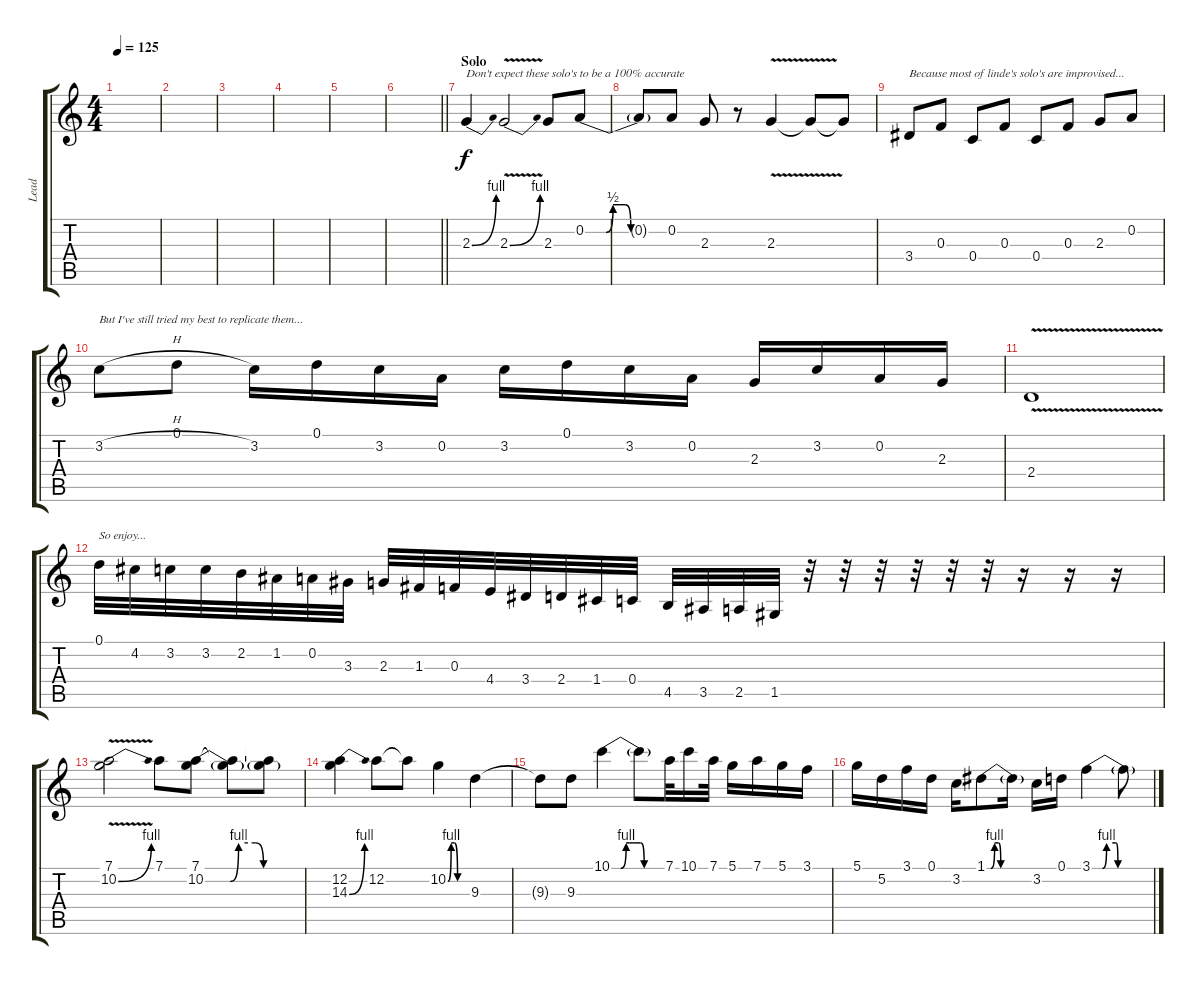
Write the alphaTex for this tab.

\track ("Lead" "Lead") {instrument distortionguitar}
\staff {score tabs}
\tuning (D4 A3 F3 C3 G2 D2) {hide}
\ts (4 4)
\tempo 125
\clef g2
\ks c
|
|
|
|
|
\barLineRight lightlight
|
\section ("" "Solo")
2.3{be (bend 0 0 60 4)}.4{txt "Don't expect these solo's to be a 100% accurate" volume 16 instrument distortionguitar} 2.3{be (bend 0 0 60 4) v}.2 2.3.8 0.2{be (custom 0 0 10 0 15 0 20 2 25 2 29 2 33 0 60 0)}.8 |
0.2{t}.8 0.2.8 2.3.8 r.8 2.3{v}.4 2.3{t}.8 2.3{t}.8 |
3.4.8{txt "Because most of linde's solo's are improvised..."} 0.3.8 0.4.8 0.3.8 0.4.8 0.3.8 2.3.8 0.2.8 |
3.2{h}.8{txt "But I've still tried my best to replicate them... "} 0.1.8 3.2.16 0.1.16 3.2.16 0.2.16 3.2.16 0.1.16 3.2.16 0.2.16 2.3.16 3.2.16 0.2.16 2.3.16 |
2.4{v}.1 |
0.1.32{txt "So enjoy..." instrument guitarfretnoise} 4.2.32 3.2.32 3.2.32 2.2.32 1.2.32 0.2.32 3.3.32 2.3.32 1.3.32 0.3.32 4.4.32 3.4.32 2.4.32 1.4.32 0.4.32 4.5.32 3.5.32 2.5.32 1.5.32 r.32 r.32 r.32 r.32 r.32 r.32 r.16 r.16 r.16 |
(7.1 10.2{be (bend 0 0 60 4) v}).2{instrument distortionguitar} 7.1.8 (7.1 10.2{be (custom 0 0 10 0 15 0 20 4 30 4 35 0 60 0)}).8 (7.1{t} 10.2{t}).8 (7.1{t} 10.2{t}).8 |
(12.2 14.3{be (bend 0 0 60 4)}).4 12.2.8 12.2{t}.8 10.2{be (custom 0 0 10 4 20 4 30 0 60 0)}.4 9.3.4 |
9.3{t}.8 9.3.8 10.1{be (custom 0 0 10 0 16 4 20 4 24 4 28 4 32 4 36 0 60 0)}.4 10.1{t}.8 7.1.32 10.1.16 7.1.32 5.1.16 7.1.16 5.1.16 3.1.16 |
5.1.16 5.2.16 3.1.16 0.1.16 3.2.16 1.1{be (custom 0 0 5 0 10 4 15 4 18 0 35 0 60 0)}.8 1.1{t}.16 3.2.16 0.1.16 3.1{be (custom 0 0 10 0 14 4 23 4 25 0 28 0 32 0 60 0)}.4 3.1{t}.8
